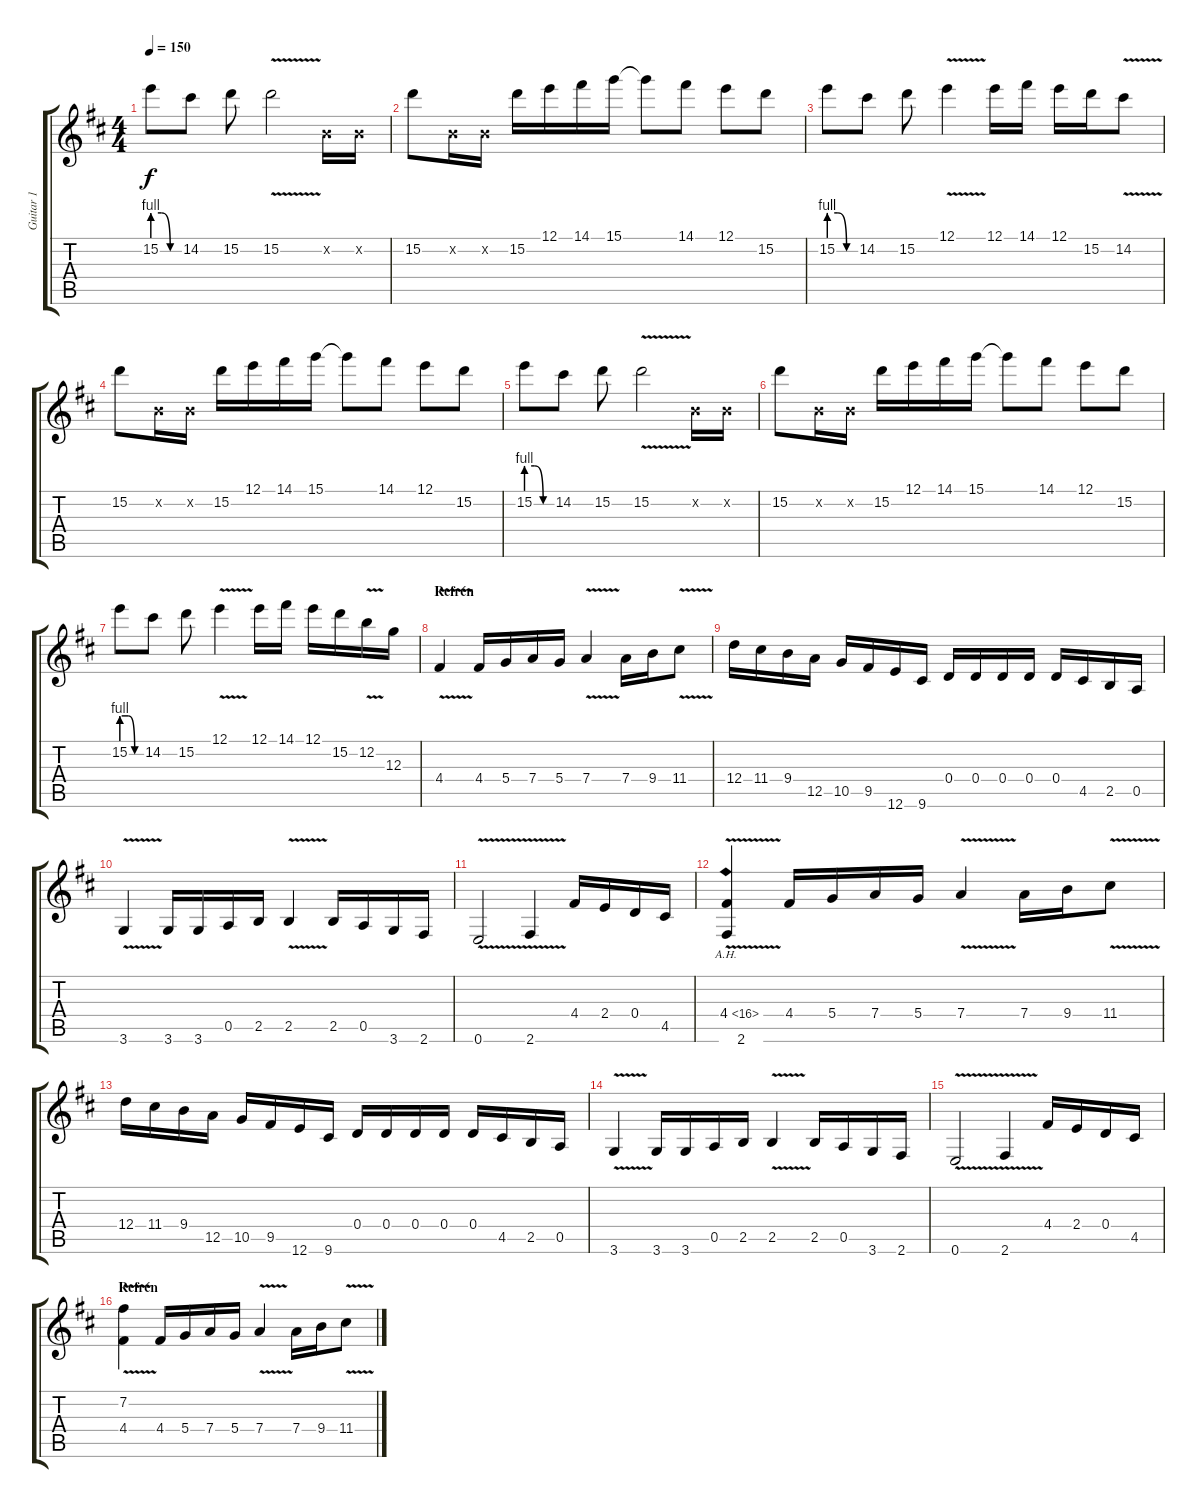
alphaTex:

\track ("Guitar 1" "Guitar 1") {instrument overdrivenguitar}
\staff {score tabs}
\tuning (E4 B3 G3 D3 A2 E2) {hide}
\ts (4 4)
\tempo 150
\clef g2
\ks d
15.2{be (custom 0 4 20 4 40 0 60 0)}.8{dy f} 14.2.8 15.2.8 15.2{v}.2 0.2{x}.16 0.2{x}.16 |
15.2.8 0.2{x}.16 0.2{x}.16 15.2.16 12.1.16 14.1.16 15.1.16 15.1{t}.8 14.1.8 12.1.8 15.2.8 |
15.2{be (custom 0 4 20 4 40 0 60 0)}.8 14.2.8 15.2.8 12.1{v}.4 12.1.16 14.1.16 12.1.16 15.2.16 14.2{v}.8 |
15.2.8 0.2{x}.16 0.2{x}.16 15.2.16 12.1.16 14.1.16 15.1.16 15.1{t}.8 14.1.8 12.1.8 15.2.8 |
15.2{be (custom 0 4 20 4 40 0 60 0)}.8 14.2.8 15.2.8 15.2{v}.2 0.2{x}.16 0.2{x}.16 |
15.2.8 0.2{x}.16 0.2{x}.16 15.2.16 12.1.16 14.1.16 15.1.16 15.1{t}.8 14.1.8 12.1.8 15.2.8 |
15.2{be (custom 0 4 20 4 40 0 60 0)}.8 14.2.8 15.2.8 12.1{v}.4 12.1.16 14.1.16 12.1.16 15.2.16 12.2{v}.16 12.3.16 |
\section ("" "Refrén")
4.4{v}.4{volume 16} 4.4.16 5.4.16 7.4.16 5.4.16 7.4{v}.4 7.4.16 9.4.16 11.4{v}.8 |
12.4.16 11.4.16 9.4.16 12.5.16 10.5.16 9.5.16 12.6.16 9.6.16 0.4.16 0.4.16 0.4.16 0.4.16 0.4.16 4.5.16 2.5.16 0.5.16 |
3.6{v}.4 3.6.16 3.6.16 0.5.16 2.5.16 2.5{v}.4 2.5.16 0.5.16 3.6.16 2.6.16 |
0.6{v}.2 2.6{v}.4 4.4.16 2.4.16 0.4.16 4.5.16 |
(4.4{ah 12 v} 2.6{v}).4 4.4.16 5.4.16 7.4.16 5.4.16 7.4{v}.4 7.4.16 9.4.16 11.4{v}.8 |
12.4.16 11.4.16 9.4.16 12.5.16 10.5.16 9.5.16 12.6.16 9.6.16 0.4.16 0.4.16 0.4.16 0.4.16 0.4.16 4.5.16 2.5.16 0.5.16 |
3.6{v}.4 3.6.16 3.6.16 0.5.16 2.5.16 2.5{v}.4 2.5.16 0.5.16 3.6.16 2.6.16 |
0.6{v}.2 2.6{v}.4 4.4.16 2.4.16 0.4.16 4.5.16 |
\section ("" "Refrén")
(7.2 4.4{v}).4 4.4.16 5.4.16 7.4.16 5.4.16 7.4{v}.4 7.4.16 9.4.16 11.4{v}.8
